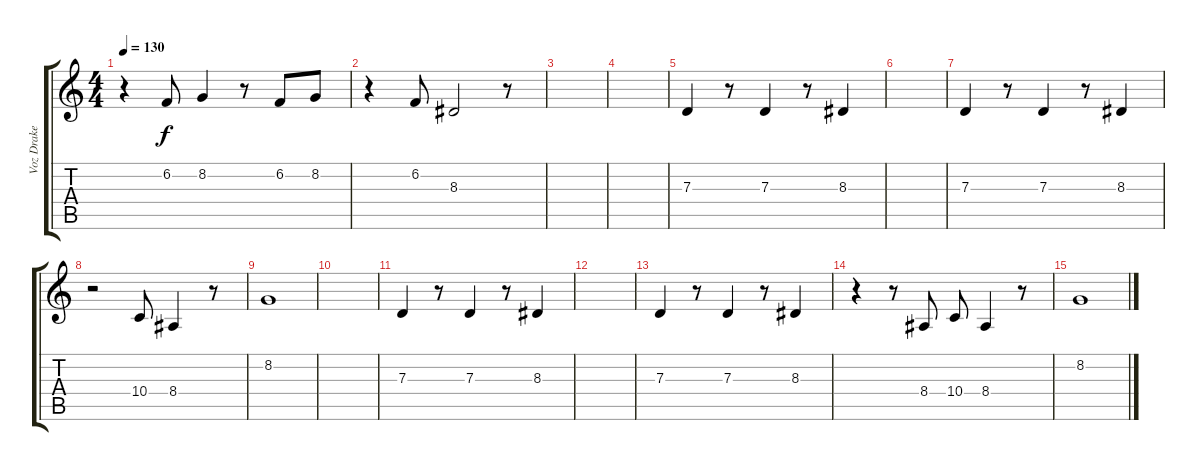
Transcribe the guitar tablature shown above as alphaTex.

\track ("Voz Drake" "Voz Drake") {instrument violin}
\staff {score tabs}
\tuning (E4 B3 G3 D3 A2 E2) {hide}
\ts (4 4)
\tempo 130
\clef g2
\ks c
r.4{dy f} 6.2.8 8.2.4 r.8 6.2.8 8.2.8 |
r.4 6.2.8 8.3.2 r.8 |
|
|
7.3.4 r.8 7.3.4 r.8 8.3.4 |
|
7.3.4 r.8 7.3.4 r.8 8.3.4 |
r.2 10.4.8 8.4.4 r.8 |
8.2.1 |
|
7.3.4 r.8 7.3.4 r.8 8.3.4 |
|
7.3.4 r.8 7.3.4 r.8 8.3.4 |
r.4 r.8 8.4.8 10.4.8 8.4.4 r.8 |
8.2.1
